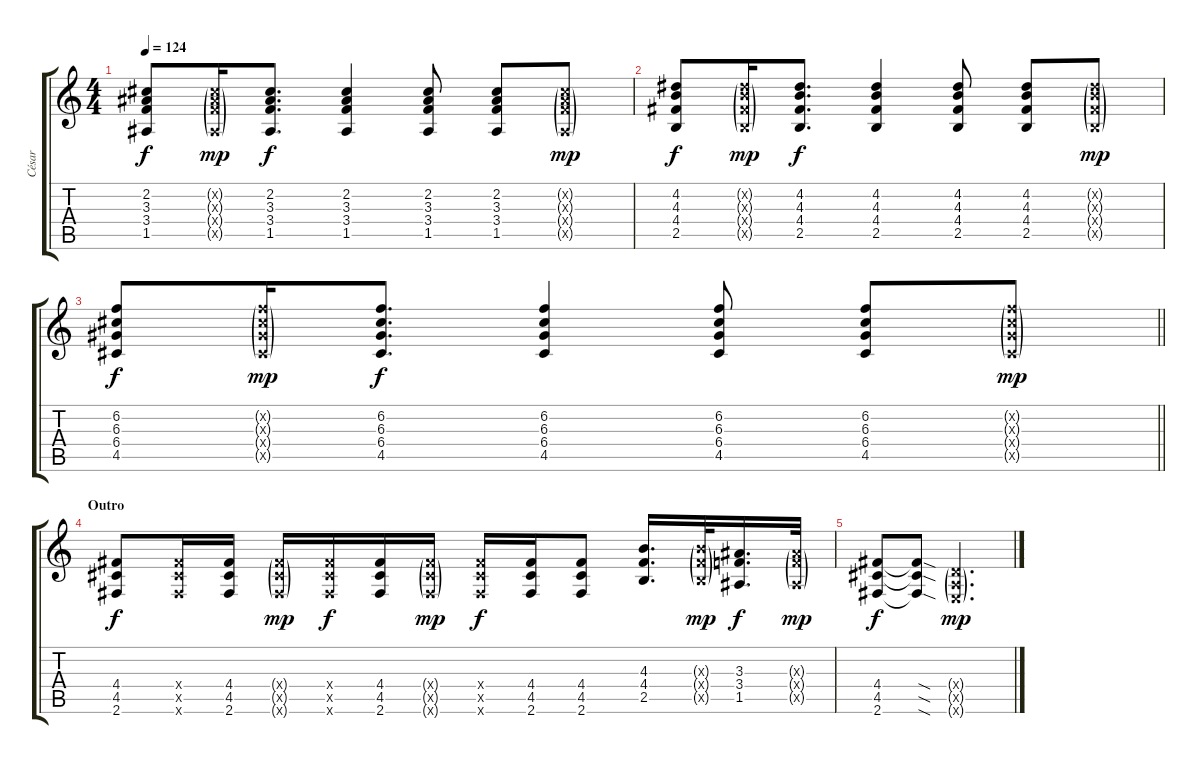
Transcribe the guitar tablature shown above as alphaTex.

\track ("César" "César") {instrument distortionguitar}
\staff {score tabs}
\tuning (E4 B3 G3 D3 A2 E2) {hide}
\ts (4 4)
\tempo 124
\clef g2
\ks c
(2.2 3.3 3.4 1.5).8{dy f} (2.2{g x} 3.3{g x} 3.4{g x} 1.5{g x}).16{dy mp} (2.2 3.3 3.4 1.5).8{d dy f} (2.2 3.3 3.4 1.5).4 (2.2 3.3 3.4 1.5).8 (2.2 3.3 3.4 1.5).8 (2.2{g x} 3.3{g x} 3.4{g x} 1.5{g x}).8{dy mp} |
(4.2 4.3 4.4 2.5).8{dy f} (4.2{g x} 4.3{g x} 4.4{g x} 2.5{g x}).16{dy mp} (4.2 4.3 4.4 2.5).8{d dy f} (4.2 4.3 4.4 2.5).4 (4.2 4.3 4.4 2.5).8 (4.2 4.3 4.4 2.5).8 (4.2{g x} 4.3{g x} 4.4{g x} 2.5{g x}).8{dy mp} |
\barLineRight lightlight
(6.2 6.3 6.4 4.5).8{dy f} (6.2{g x} 6.3{g x} 6.4{g x} 4.5{g x}).16{dy mp} (6.2 6.3 6.4 4.5).8{d dy f} (6.2 6.3 6.4 4.5).4 (6.2 6.3 6.4 4.5).8 (6.2 6.3 6.4 4.5).8 (6.2{g x} 6.3{g x} 6.4{g x} 4.5{g x}).8{dy mp} |
\section ("" "Outro")
(4.4 4.5 2.6).8{dy f instrument distortionguitar} (4.4{x} 4.5{x} 2.6{x}).16 (4.4 4.5 2.6).16 (4.4{g x} 4.5{g x} 2.6{g x}).16{dy mp} (4.4{x} 4.5{x} 2.6{x}).16{dy f} (4.4 4.5 2.6).16 (4.4{g x} 4.5{g x} 2.6{g x}).16{dy mp} (4.4{x} 4.5{x} 2.6{x}).16{dy f} (4.4 4.5 2.6).16 (4.4 4.5 2.6).8 (4.3 4.4 2.5).16{d} (4.3{g x} 4.4{g x} 2.5{g x}).32{dy mp} (3.3 3.4 1.5).16{d dy f} (3.3{g x} 3.4{g x} 1.5{g x}).32{dy mp} |
(4.4 4.5 2.6).8{dy f} (4.4{sod t} 4.5{sod t} 2.6{sod t}).8 (0.4{g x} 0.5{g x} 0.6{g x}).2{d dy mp}
